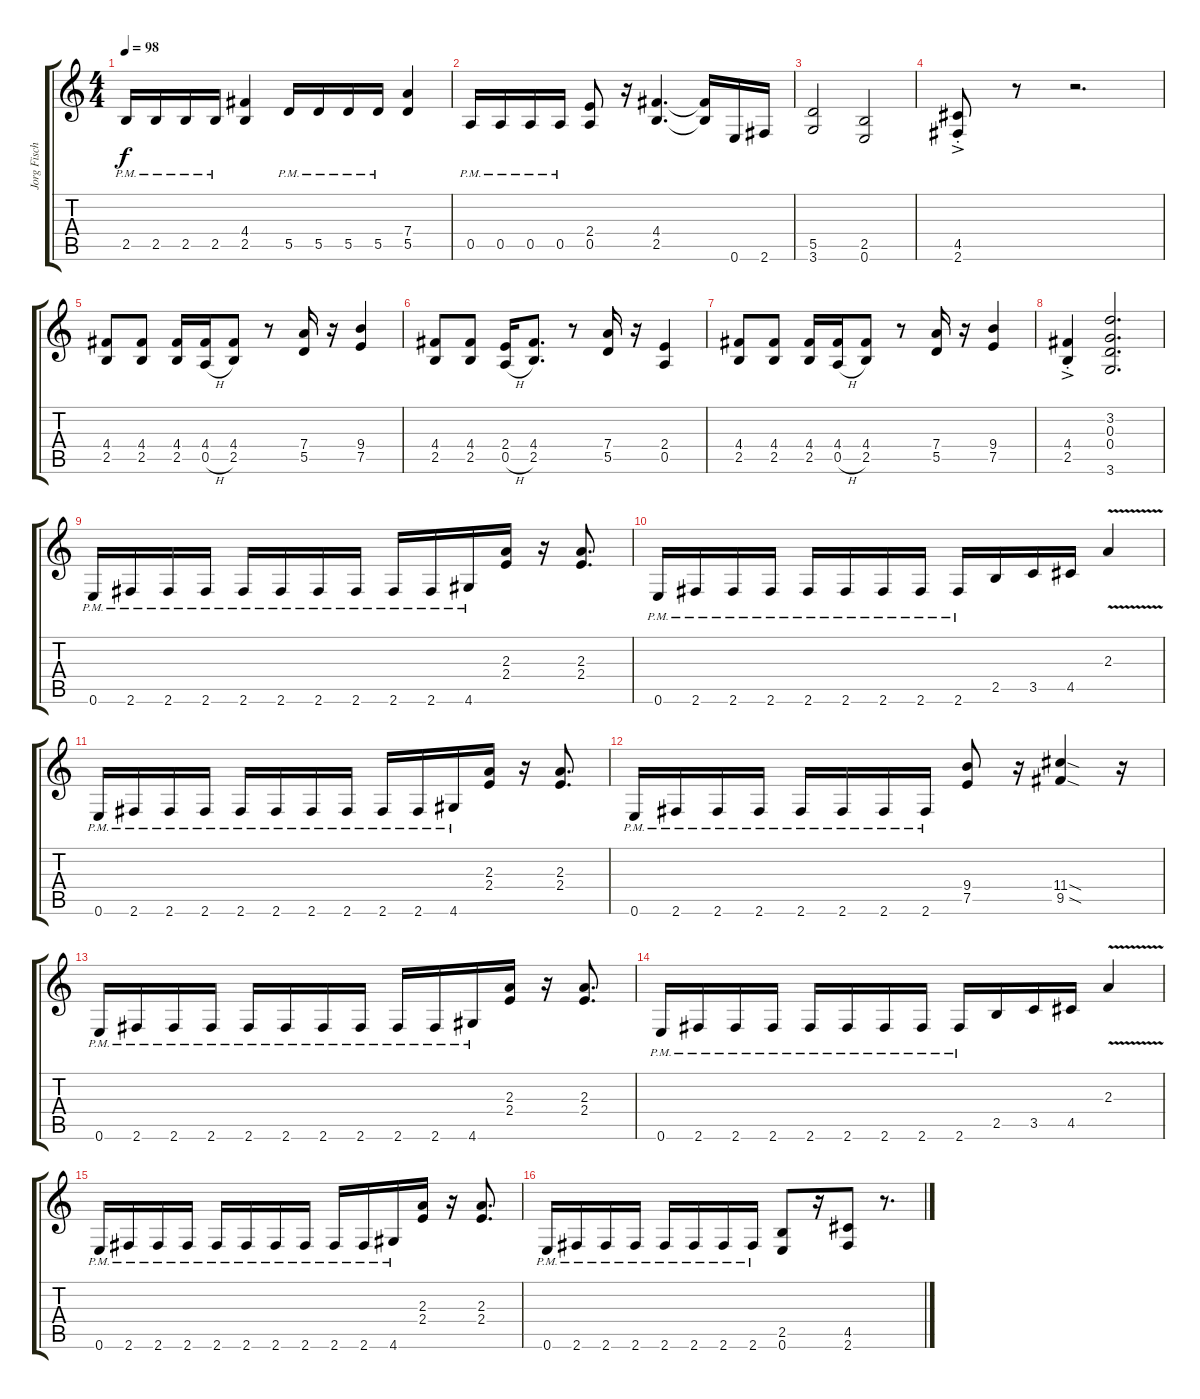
\track ("Jorg Fischer" "Jorg Fisch") {instrument distortionguitar}
\staff {score tabs}
\tuning (E4 B3 G3 D3 A2 E2) {hide}
\ts (4 4)
\tempo 98
\clef g2
\ks c
2.5{pm}.16{dy f} 2.5{pm}.16 2.5{pm}.16 2.5{pm}.16 (4.4 2.5).4 5.5{pm}.16 5.5{pm}.16 5.5{pm}.16 5.5{pm}.16 (7.4 5.5).4 |
0.5{pm}.16 0.5{pm}.16 0.5{pm}.16 0.5{pm}.16 (2.4 0.5).8 r.16 (4.4 2.5).4{d} (4.4{t} 2.5{t}).16 0.6.16 2.6.16 |
(5.5 3.6).2 (2.5 0.6).2 |
(4.5{ac st} 2.6{ac st}).8 r.8 r.2{d} |
(4.4 2.5).8 (4.4 2.5).8 (4.4 2.5).16 (4.4 0.5{h}).16 (4.4 2.5).8 r.8 (7.4 5.5).16 r.16 (9.4 7.5).4 |
(4.4 2.5).8 (4.4 2.5).8 (2.4 0.5{h}).16 (4.4 2.5).8{d} r.8 (7.4 5.5).16 r.16 (2.4 0.5).4 |
(4.4 2.5).8 (4.4 2.5).8 (4.4 2.5).16 (4.4 0.5{h}).16 (4.4 2.5).8 r.8 (7.4 5.5).16 r.16 (9.4 7.5).4 |
(4.4{ac st} 2.5{ac st}).4 (3.2 0.3 0.4 3.6).2{d} |
0.6{pm}.16 2.6{pm}.16 2.6{pm}.16 2.6{pm}.16 2.6{pm}.16 2.6{pm}.16 2.6{pm}.16 2.6{pm}.16 2.6{pm}.16 2.6{pm}.16 4.6{pm}.16 (2.3 2.4).16 r.16 (2.3 2.4).8{d} |
0.6{pm}.16 2.6{pm}.16 2.6{pm}.16 2.6{pm}.16 2.6{pm}.16 2.6{pm}.16 2.6{pm}.16 2.6{pm}.16 2.6{pm}.16 2.5.16 3.5.16 4.5.16 2.3{v}.4 |
0.6{pm}.16 2.6{pm}.16 2.6{pm}.16 2.6{pm}.16 2.6{pm}.16 2.6{pm}.16 2.6{pm}.16 2.6{pm}.16 2.6{pm}.16 2.6{pm}.16 4.6{pm}.16 (2.3 2.4).16 r.16 (2.3 2.4).8{d} |
0.6{pm}.16 2.6{pm}.16 2.6{pm}.16 2.6{pm}.16 2.6{pm}.16 2.6{pm}.16 2.6{pm}.16 2.6{pm}.16 (9.4 7.5).8 r.16 (11.4{sod} 9.5{sod}).4 r.16 |
0.6{pm}.16 2.6{pm}.16 2.6{pm}.16 2.6{pm}.16 2.6{pm}.16 2.6{pm}.16 2.6{pm}.16 2.6{pm}.16 2.6{pm}.16 2.6{pm}.16 4.6{pm}.16 (2.3 2.4).16 r.16 (2.3 2.4).8{d} |
0.6{pm}.16 2.6{pm}.16 2.6{pm}.16 2.6{pm}.16 2.6{pm}.16 2.6{pm}.16 2.6{pm}.16 2.6{pm}.16 2.6{pm}.16 2.5.16 3.5.16 4.5.16 2.3{v}.4 |
0.6{pm}.16 2.6{pm}.16 2.6{pm}.16 2.6{pm}.16 2.6{pm}.16 2.6{pm}.16 2.6{pm}.16 2.6{pm}.16 2.6{pm}.16 2.6{pm}.16 4.6{pm}.16 (2.3 2.4).16 r.16 (2.3 2.4).8{d} |
0.6{pm}.16 2.6{pm}.16 2.6{pm}.16 2.6{pm}.16 2.6{pm}.16 2.6{pm}.16 2.6{pm}.16 2.6{pm}.16 (2.5 0.6).8 r.16 (4.5 2.6).8 r.8{d}
